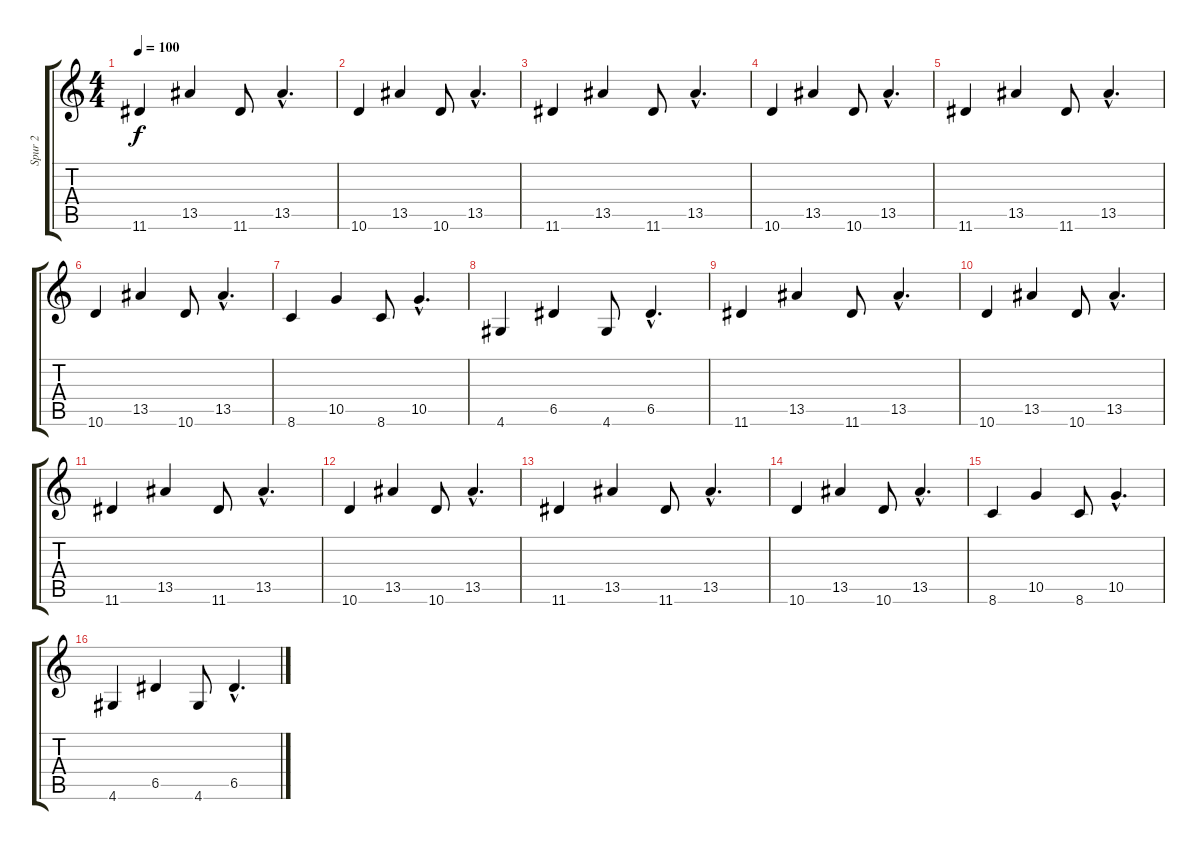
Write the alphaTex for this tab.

\track ("Spur 2" "Spur 2") {instrument electricguitarclean}
\staff {score tabs}
\tuning (E4 B3 G3 D3 A2 E2) {hide}
\ts (4 4)
\tempo 100
\clef g2
\ks c
11.6.4{dy f} 13.5.4 11.6.8 13.5{hac}.4{d} |
10.6.4 13.5.4 10.6.8 13.5{hac}.4{d} |
11.6.4 13.5.4 11.6.8 13.5{hac}.4{d} |
10.6.4 13.5.4 10.6.8 13.5{hac}.4{d} |
11.6.4 13.5.4 11.6.8 13.5{hac}.4{d} |
10.6.4 13.5.4 10.6.8 13.5{hac}.4{d} |
8.6.4 10.5.4 8.6.8 10.5{hac}.4{d} |
4.6.4 6.5.4 4.6.8 6.5{hac}.4{d} |
11.6.4 13.5.4 11.6.8 13.5{hac}.4{d} |
10.6.4 13.5.4 10.6.8 13.5{hac}.4{d} |
11.6.4 13.5.4 11.6.8 13.5{hac}.4{d} |
10.6.4 13.5.4 10.6.8 13.5{hac}.4{d} |
11.6.4 13.5.4 11.6.8 13.5{hac}.4{d} |
10.6.4 13.5.4 10.6.8 13.5{hac}.4{d} |
8.6.4 10.5.4 8.6.8 10.5{hac}.4{d} |
4.6.4 6.5.4 4.6.8 6.5{hac}.4{d}
